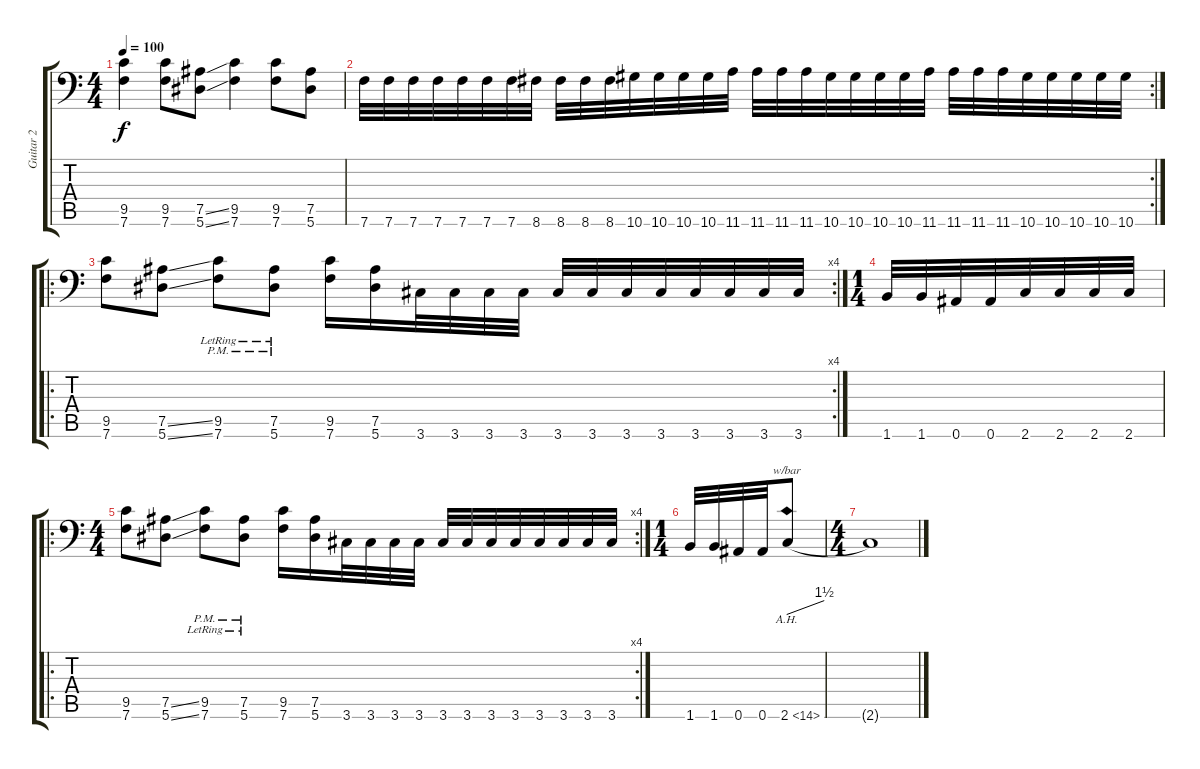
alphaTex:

\track ("Guitar 2" "Guitar 2") {instrument distortionguitar}
\staff {score tabs}
\tuning (Bb3 F3 Db3 Ab2 Eb2 Bb1) {hide}
\ts (4 4)
\tempo 100
\clef f4
\ks c
(9.5 7.6).4{dy f} (9.5 7.6).8 (7.5{ss} 5.6{ss}).8 (9.5 7.6).4 (9.5 7.6).8 (7.5 5.6).8 |
\rc 2
7.6.32 7.6.32 7.6.32 7.6.32 7.6.32 7.6.32 7.6.32 8.6.32 8.6.32 8.6.32 8.6.32 10.6.32 10.6.32 10.6.32 10.6.32 11.6.32 11.6.32 11.6.32 11.6.32 10.6.32 10.6.32 10.6.32 10.6.32 11.6.32 11.6.32 11.6.32 11.6.32 10.6.32 10.6.32 10.6.32 10.6.32 10.6.32 |
\ro
\rc 4
(9.5 7.6).8 (7.5{ss} 5.6{ss}).8 (9.5{pm lr} 7.6{pm lr}).8 (7.5{pm lr} 5.6{pm lr}).8 (9.5 7.6).16 (7.5 5.6).16 3.6.32 3.6.32 3.6.32 3.6.32 3.6.32 3.6.32 3.6.32 3.6.32 3.6.32 3.6.32 3.6.32 3.6.32 |
\ts (1 4)
1.6.32 1.6.32 0.6.32 0.6.32 2.6.32 2.6.32 2.6.32 2.6.32 |
\ro
\rc 4
\ts (4 4)
(9.5 7.6).8 (7.5{ss} 5.6{ss}).8 (9.5{pm lr} 7.6{pm lr}).8 (7.5{pm lr} 5.6{pm lr}).8 (9.5 7.6).16 (7.5 5.6).16 3.6.32 3.6.32 3.6.32 3.6.32 3.6.32 3.6.32 3.6.32 3.6.32 3.6.32 3.6.32 3.6.32 3.6.32 |
\ts (1 4)
1.6.32 1.6.32 0.6.32 0.6.32 2.6{ah 12}.8{tbe (dive default 0 0 60 6)} |
\ts (4 4)
2.6{t}.1
